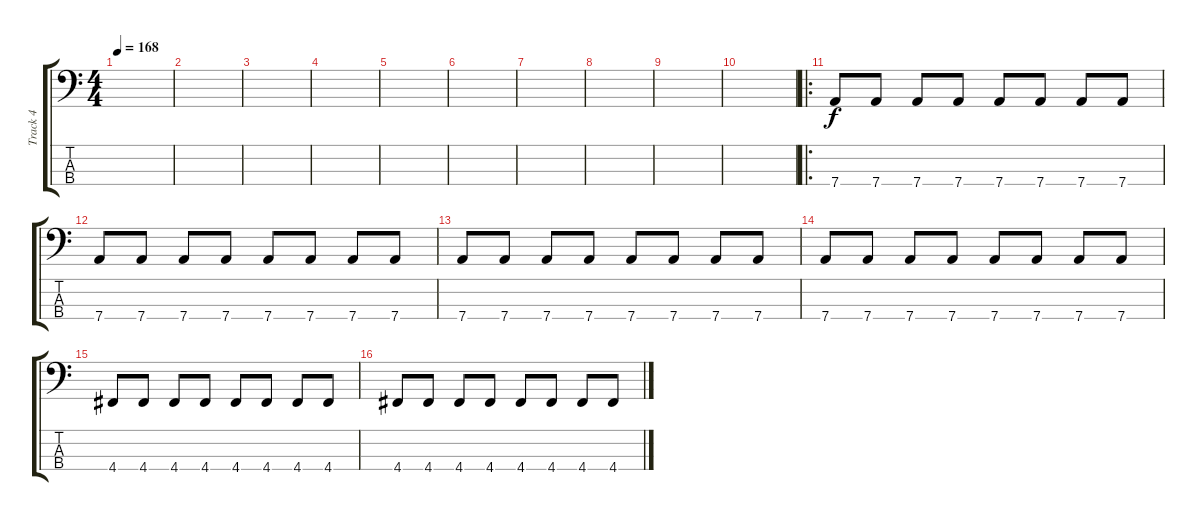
\track ("Track 4" "Track 4") {instrument electricbasspick}
\staff {score tabs}
\tuning (G2 D2 A1 D1) {hide}
\ts (4 4)
\tempo 168
\clef f4
\ks c
|
|
|
|
|
|
|
|
|
|
\ro
7.4.8 7.4.8 7.4.8 7.4.8 7.4.8 7.4.8 7.4.8 7.4.8 |
7.4.8 7.4.8 7.4.8 7.4.8 7.4.8 7.4.8 7.4.8 7.4.8 |
7.4.8 7.4.8 7.4.8 7.4.8 7.4.8 7.4.8 7.4.8 7.4.8 |
7.4.8 7.4.8 7.4.8 7.4.8 7.4.8 7.4.8 7.4.8 7.4.8 |
4.4.8 4.4.8 4.4.8 4.4.8 4.4.8 4.4.8 4.4.8 4.4.8 |
4.4.8 4.4.8 4.4.8 4.4.8 4.4.8 4.4.8 4.4.8 4.4.8
